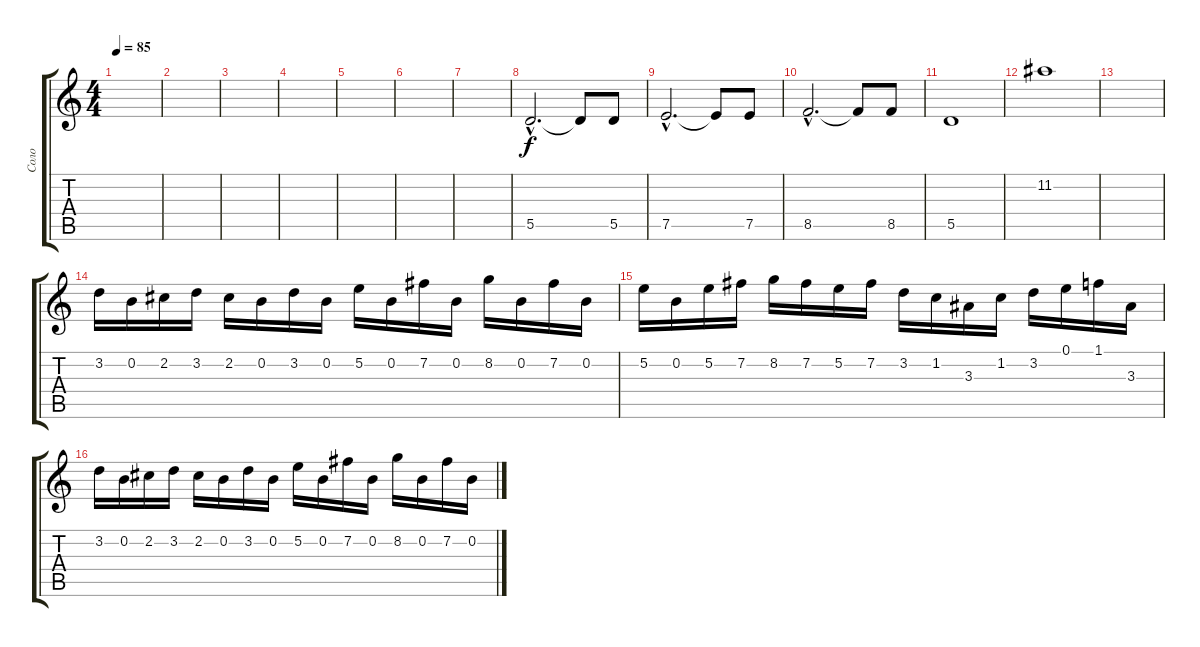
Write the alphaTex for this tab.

\track ("Соло" "Соло") {instrument distortionguitar}
\staff {score tabs}
\tuning (E4 B3 G3 D3 A2 E2) {hide}
\ts (4 4)
\tempo 85
\clef g2
\ks c
|
|
|
|
|
|
|
5.5{hac}.2{d} 5.5{t}.8 5.5.8 |
7.5{hac}.2{d} 7.5{t}.8 7.5.8 |
8.5{hac}.2{d} 8.5{t}.8 8.5.8 |
5.5.1 |
11.2.1 |
|
3.2.16 0.2.16 2.2.16 3.2.16 2.2.16 0.2.16 3.2.16 0.2.16 5.2.16 0.2.16 7.2.16 0.2.16 8.2.16 0.2.16 7.2.16 0.2.16 |
5.2.16 0.2.16 5.2.16 7.2.16 8.2.16 7.2.16 5.2.16 7.2.16 3.2.16 1.2.16 3.3.16 1.2.16 3.2.16 0.1.16 1.1.16 3.3.16 |
3.2.16 0.2.16 2.2.16 3.2.16 2.2.16 0.2.16 3.2.16 0.2.16 5.2.16 0.2.16 7.2.16 0.2.16 8.2.16 0.2.16 7.2.16 0.2.16
